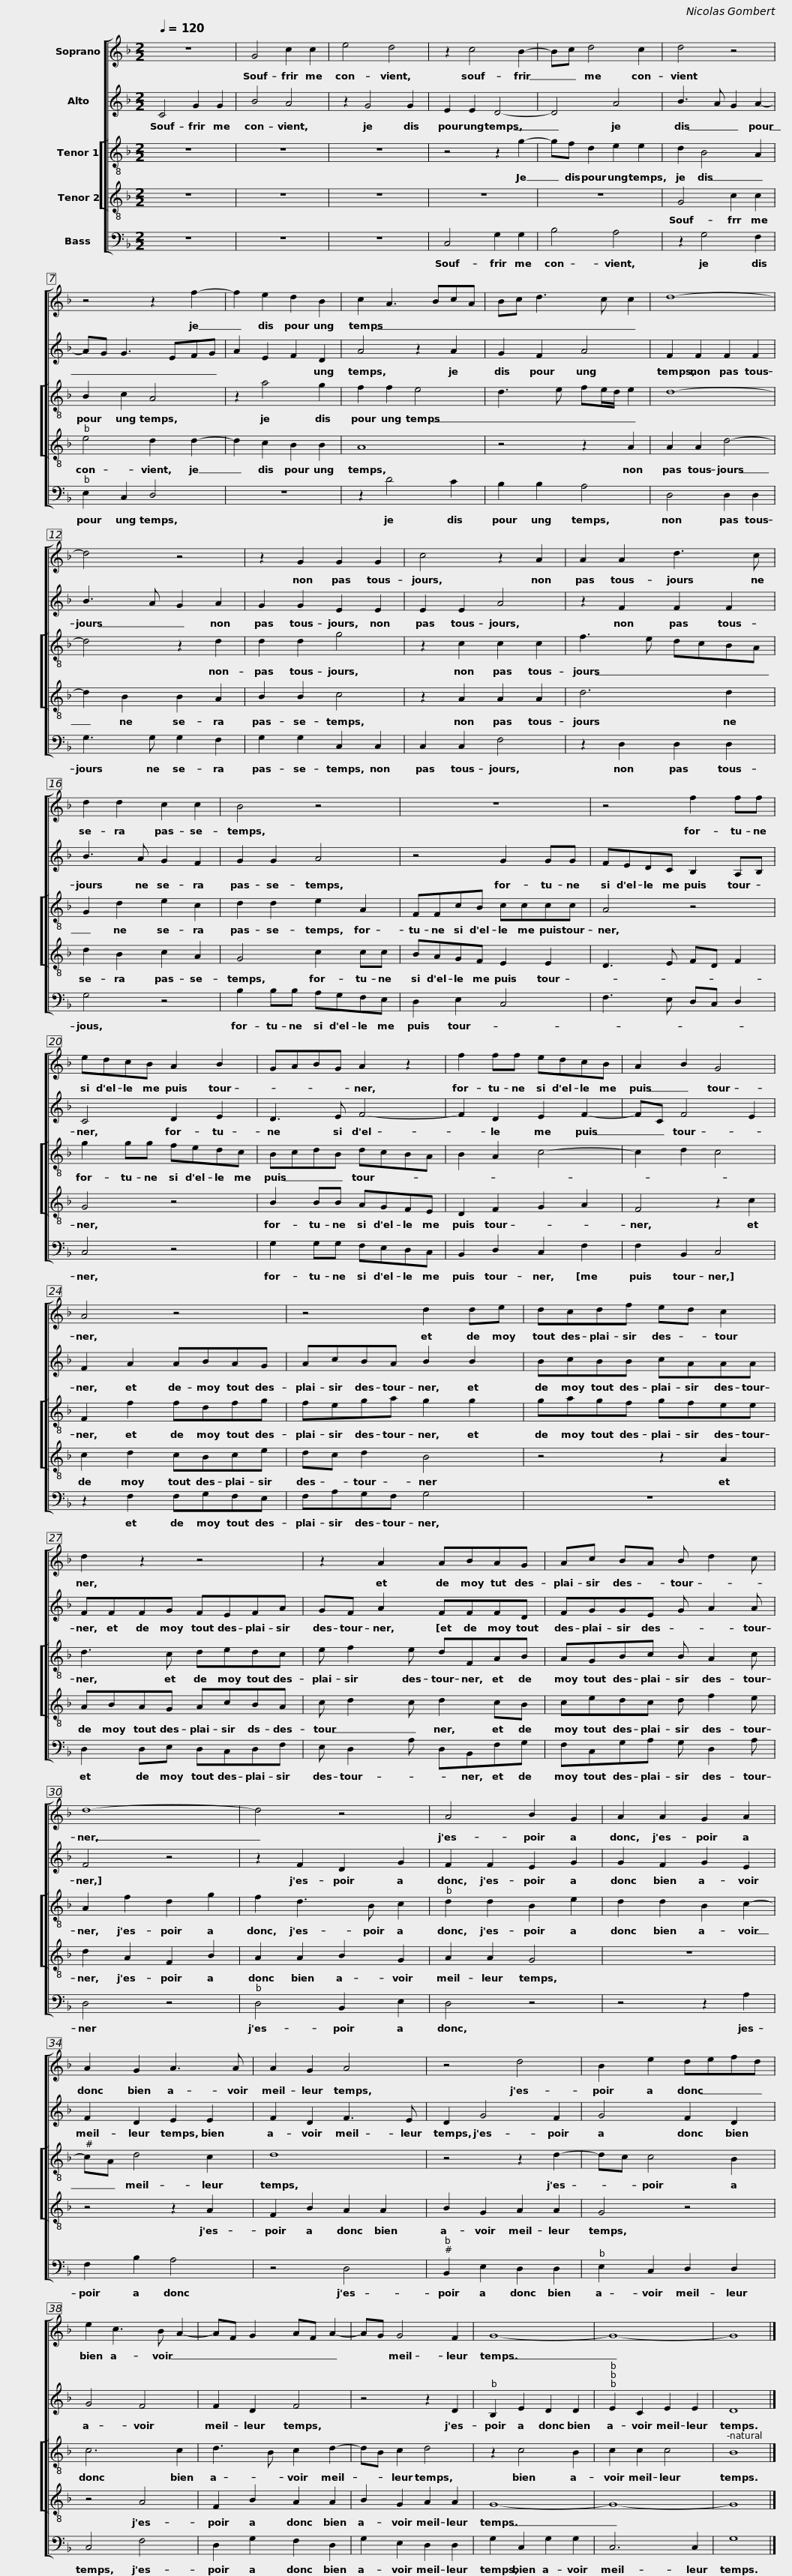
X:1
%%score [ 1 2 [ 3 4 ] 5 ]
L:1/8
Q:1/4=120
M:2/2
I:linebreak $
K:F
V:1 treble
V:2 treble
V:3 treble-8
V:4 treble-8
V:5 bass
V:1
 z8 | G4 c2 c2 | e4 d4 | z2 c4 B2- | Bc d4 c2 |$ %5
 d4 z4 | z4 z2 f2- | f2 e2 d2 B2 | c2 A3 BcA | Bc d3 c c2 |$ %10
 d8- | d4 z4 | z2 G2 G2 G2 | c4 z2 A2 |$ A2 A2 d3 c |$ %15
 d2 d2 c2 c2 | B4 z4 | z8 |$ z4 f2 ff |$ edcB A2 B2 | %20
 GABG A2 z2 | f2 ff edcB | A2 B2 G4 |$ A4 z4 | z4 d2 de | %25
 dcdf ed c2 |$ d2 z2 z4 | z2 A2 ABAG |$ Ac BA B d2 c |$ d8- | %30
 d4 z4 | A4 B2 G2 | A2 A2 G2 A2 |$ A2 G2 A3 A |$ A2 G2 A4 | %35
 z4 d4 | B2 e2 defd | e2 c3 B A2- |$ AF G2 AF A2- |$ AG G4 F2 | %40
 G8- | G8- | G8 |] %43
V:2
 C4 G2 G2 | B4 A4 | z2 G4 G2 | E2 E2 D4- | D4 A4 |$ %5
 B3 A G2 A2- | AG G3 EFG | A2 E2 F2 D2 | A4 z2 A2 | G2 F2 A4 |$ %10
 F2 F2 F2 F2 | B3 A G2 A2 | G2 G2 E2 E2 | E2 E2 A4 |$ z2 F2 F2 F2 |$ %15
 B3 A G2 F2 | G2 G2 A4 | z4 G2 GG |$ FEDC B,2 A,B, |$ C4 D2 E2 | %20
 D3 E F4- | F2 D2 E2 F2- | FC F4 E2 |$ F2 A2 ABAG | AcBA B2 B2 | %25
 BcBB cAAA |$ FFFG FEFA | GF A2 FFFD |$ FGGE G A2 A |$ F4 z4 | %30
 z2 F2 D2 G2 | F2 F2 E2 G2 | G2 F2 G2 E2 |$ F2 D2 E2 E2 |$ F2 D2 F3 E | %35
 D2 G4 F2 | G4 F2 D2 | G4 F4 |$ F2 D2 F4 |$ z4 z2 D2 | %40
 B,2 E2 D2 D2 | E2 C2 E2 E2 | D8 |] %43
V:3
 z8 | z8 | z8 | z4 z2 g2- | gf d2 e2 e2 |$ %5
 d2 B4 A2 | B2 c2 A4 | z2 a4 g2 | f2 f2 e4 | d3 e fe/d/ e2 |$ %10
 d8- | d4 z2 d2 | d2 d2 g4 | z2 c2 c2 c2 |$ f3 e dcBA |$ %15
 G2 d2 e2 c2 | d2 d2 e2 A2 | FFcB cccc |$ A4 z4 |$ g2 gg fedc | %20
 BcdB dcBA | B2 A2 c4- | c2 d2 c4 |$ F2 f2 fdfg | fega g2 g2 | %25
 gagf gfee |$ d3 c dedc | e f2 e dFAB |$ AGBc B A2 c |$ A2 f2 d2 g2 | %30
 f2 d3 B c2 | d2 d2 B2 e2 | d2 d2 B2 c2- |$ cA d4 c2 |$ d8 | %35
 z4 z2 d2- | dc c4 B2 | c6 c2 |$ d3 B c2 d2- |$ dB c2 d4 | %40
 z2 c4 B2 | c2 c2 c4 | B8 |] %43
V:4
 z8 | z8 | z8 | z8 | z8 |$ %5
 G4 c2 c2 | e4 d2 d2- | d2 c2 B2 B2 | A8 | z4 z2 A2 |$ %10
 A2 A2 d4- | d2 B2 B2 A2 | B2 B2 c4 | z2 A2 A2 A2 |$ d6 d2 |$ %15
 d2 B2 c2 A2 | G4 c2 cc | BAGF E2 E2 |$ D3 E FD F2 |$ G4 z4 | %20
 B2 BB AGFE | D2 F2 G2 A2 | F4 z2 c2 |$ c2 d2 cBce | dc d2 B4 | %25
 z4 z2 A2 |$ ABAG AcBA | c d2 c d2 cB |$ cedc d f2 e |$ d2 A2 F2 B2 | %30
 A2 A2 B2 G2 | A2 A2 G4 | z8 |$ z4 z2 A2 |$ F2 B2 A2 A2 | %35
 B2 G2 A2 A2 | G4 z4 | z4 A4 |$ F2 B2 A2 A2 |$ B2 G2 A2 A2 | %40
 G8- | G8- | G8 |] %43
V:5
 z8 | z8 | z8 | C,4 G,2 G,2 | B,4 A,4 |$ %5
 z2 G,4 F,2 | E,2 C,2 D,4 | z8 | z2 D4 C2 | B,2 B,2 A,4 |$ %10
 D,4 D,2 D,2 | G,3 G, G,2 F,2 | G,2 G,2 C,2 C,2 | C,2 C,2 F,4 |$ z2 D,2 D,2 D,2 |$ %15
 G,4 z4 | B,2 B,B, A,G,F,E, | D,2 E,2 C,4 |$ F,3 E, D,C, D,2 |$ C,4 z4 | %20
 G,2 G,G, F,E,D,C, | B,,2 D,2 C,2 F,2 | F,2 B,,2 C,4 |$ z2 F,2 F,G,F,E, | F,A,G,F, G,4 | %25
 z8 |$ D,2 D,E, D,C,D,F, | E, D,2 A, D,B,,F,G, |$ F,C,G,A, G, D,2 A, |$ D,4 z4 | %30
 D,4 B,,2 E,2 | D,4 z4 | z4 z2 A,2 |$ F,2 B,2 A,4 |$ z4 D,4 | %35
 B,,2 E,2 D,2 D,2 | E,2 C,2 D,2 D,2 | C,4 F,4 |$ D,2 G,2 F,2 D,2 |$ G,2 E,2 D,2 D,2 | %40
 G,2 C,2 G,2 G,2 | C,6 C,2 | G,8 |] %43
